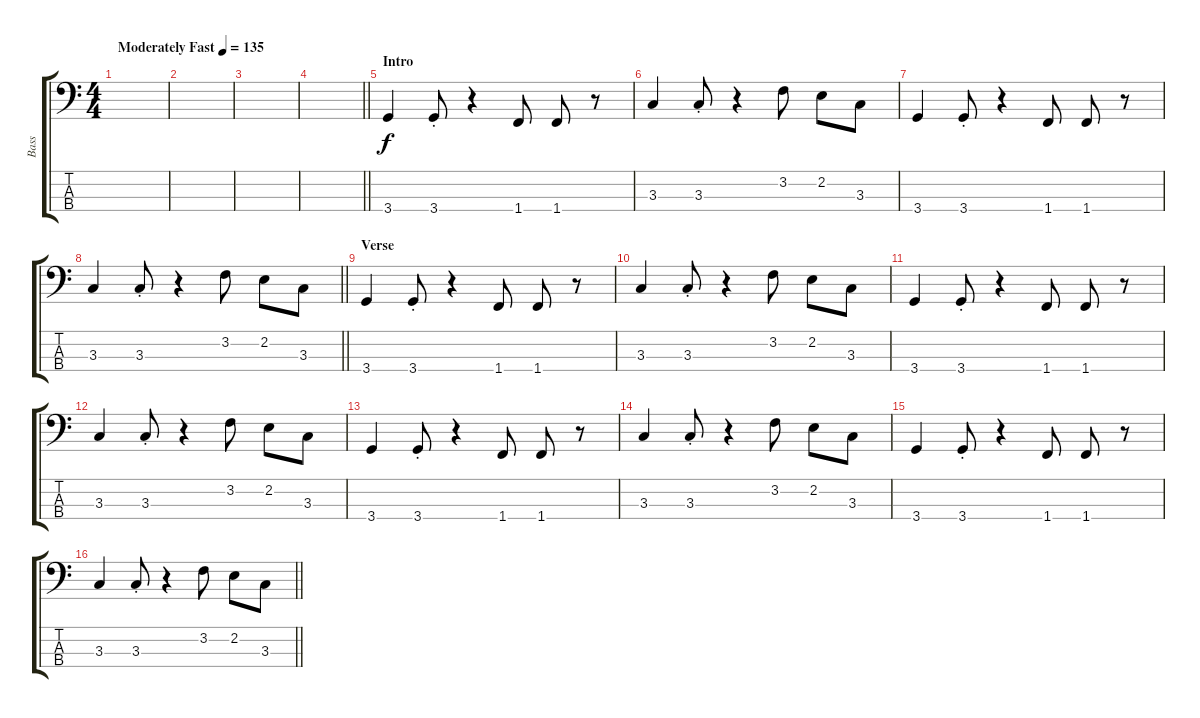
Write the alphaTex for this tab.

\track ("Bass" "Bass") {instrument electricbasspick}
\staff {score tabs}
\tuning (G2 D2 A1 E1) {hide}
\ts (4 4)
\tempo (135 "Moderately Fast")
\clef f4
\ks c
|
|
|
\barLineRight lightlight
|
\section ("" "Intro")
3.4.4 3.4{st}.8 r.4 1.4.8 1.4.8 r.8 |
3.3.4 3.3{st}.8 r.4 3.2.8 2.2.8 3.3.8 |
3.4.4 3.4{st}.8 r.4 1.4.8 1.4.8 r.8 |
\barLineRight lightlight
3.3.4 3.3{st}.8 r.4 3.2.8 2.2.8 3.3.8 |
\section ("" "Verse")
3.4.4 3.4{st}.8 r.4 1.4.8 1.4.8 r.8 |
3.3.4 3.3{st}.8 r.4 3.2.8 2.2.8 3.3.8 |
3.4.4 3.4{st}.8 r.4 1.4.8 1.4.8 r.8 |
3.3.4 3.3{st}.8 r.4 3.2.8 2.2.8 3.3.8 |
3.4.4 3.4{st}.8 r.4 1.4.8 1.4.8 r.8 |
3.3.4 3.3{st}.8 r.4 3.2.8 2.2.8 3.3.8 |
3.4.4 3.4{st}.8 r.4 1.4.8 1.4.8 r.8 |
\barLineRight lightlight
3.3.4 3.3{st}.8 r.4 3.2.8 2.2.8 3.3.8
